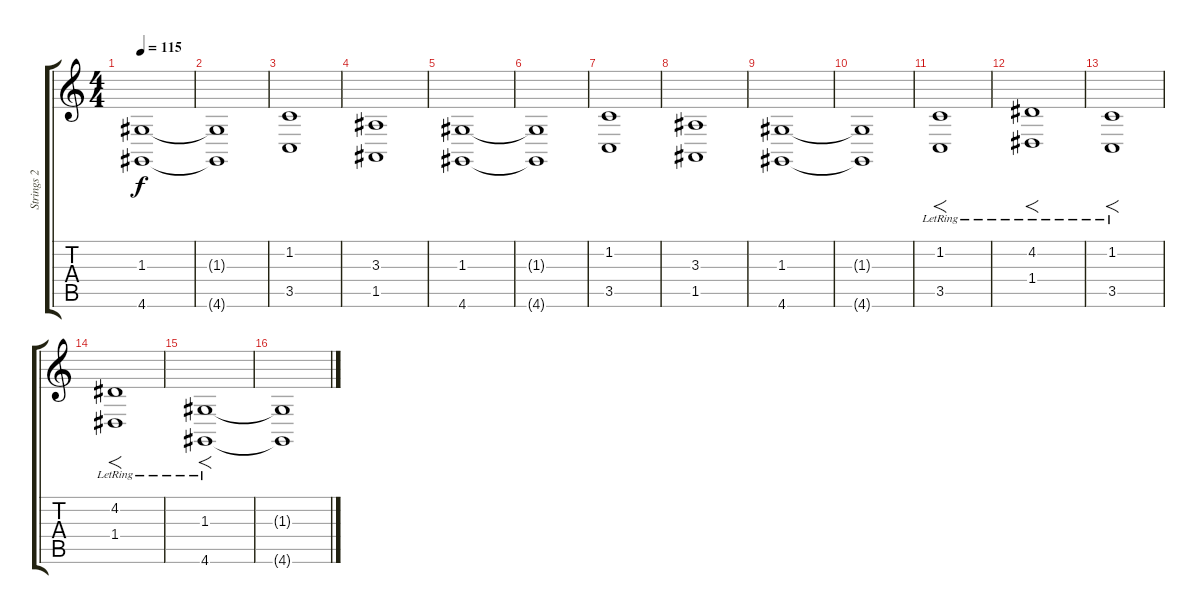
\track ("Strings 2" "Strings 2") {instrument stringensemble2}
\staff {score tabs}
\tuning (E4 B3 G3 D3 A2 E2) {hide}
\ts (4 4)
\tempo 115
\clef g2
\ks c
(1.3 4.6).1{dy f} |
(1.3{t} 4.6{t}).1 |
(1.2 3.5).1 |
(3.3 1.5).1 |
(1.3 4.6).1 |
(1.3{t} 4.6{t}).1 |
(1.2 3.5).1 |
(3.3 1.5).1 |
(1.3 4.6).1 |
(1.3{t} 4.6{t}).1 |
(1.2{lr} 3.5{lr}).1{f} |
(4.2{lr} 1.4{lr}).1{f} |
(1.2{lr} 3.5{lr}).1{f} |
(4.2{lr} 1.4{lr}).1{f} |
(1.3{lr} 4.6{lr}).1{f} |
(1.3{t} 4.6{t}).1
